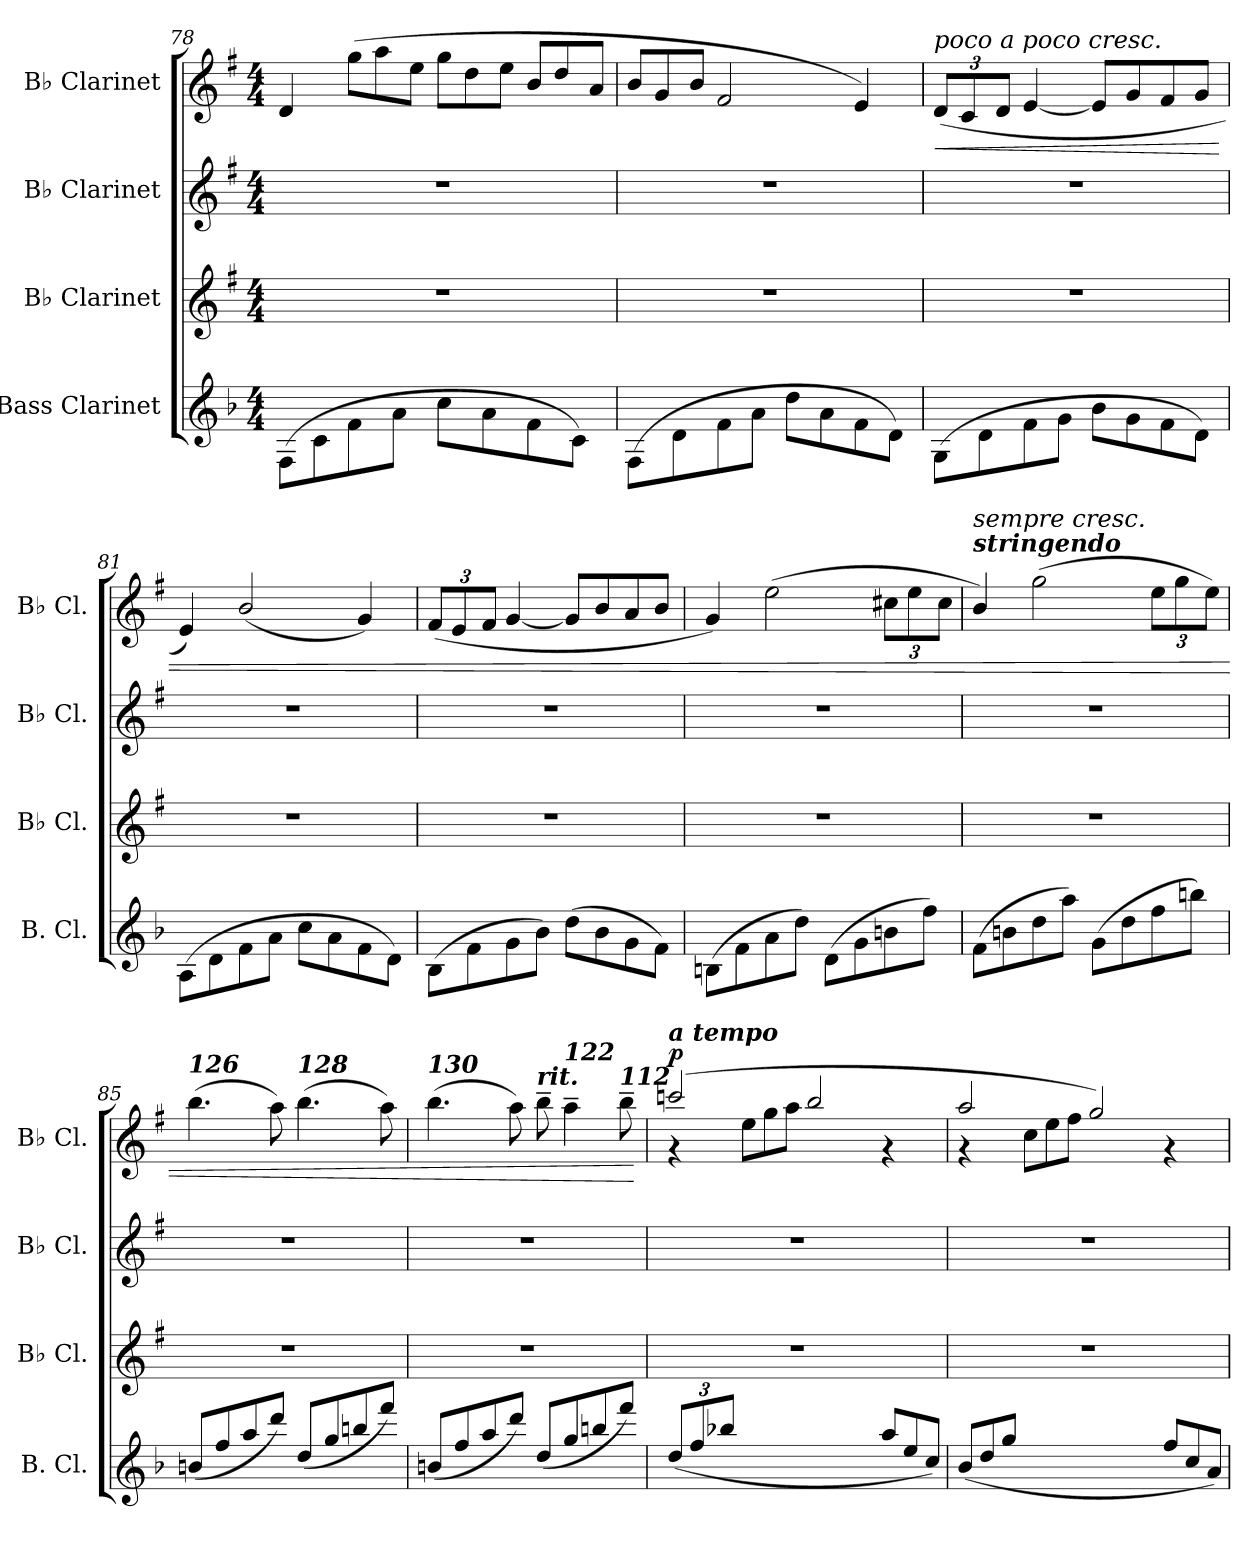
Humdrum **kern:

**kern	**kern	**kern	**kern	**dynam
*part4	*part3	*part2	*part1	*part1
*staff4	*staff3	*staff2	*staff1	*staff1
*I"Bass Clarinet	*I"B♭ Clarinet	*I"B♭ Clarinet	*I"B♭ Clarinet	*
*I'B. Cl.	*I'B♭ Cl.	*I'B♭ Cl.	*I'B♭ Cl.	*
*clefG2	*clefG2	*clefG2	*clefG2	*
*ITrd8c14	*ITrd1c2	*ITrd1c2	*ITrd1c2	*
*k[b-]	*k[b-]	*k[b-]	*k[b-]	*
*M4/4	*M4/4	*M4/4	*M4/4	*
=78	=78	=78	=78	=78
(>8FF\L	1r	1r	4c/	.
8C\	.	.	.	.
*	*	*	*Xtuplet	*
8F\	.	.	(>12ff\L	.
.	.	.	12gg\	.
8A\J	.	.	.	.
.	.	.	12dd\J	.
8c\L	.	.	12ff\L	.
.	.	.	12cc\	.
8A\	.	.	.	.
.	.	.	12dd\J	.
8F\	.	.	12a/L	.
.	.	.	12cc/	.
8C\J)	.	.	.	.
.	.	.	12g/J	.
=79	=79	=79	=79	=79
(>8FF\L	1r	1r	12a/L	.
.	.	.	12f/	.
8D\	.	.	.	.
.	.	.	12a/J	.
8F\	.	.	2e/	.
8A\J	.	.	.	.
8d\L	.	.	.	.
8A\	.	.	.	.
8F\	.	.	4d/)	.
8D\J)	.	.	.	.
!!LO:LB:g=z
=80	=80	=80	=80	=80
*	*	*	*tuplet	*
*	*	*	*Xbrackettup	*
!	!	!	!LO:TX:a:i:t=poco a poco cresc.	!
!	!	!	!	!LO:HP:b
(>8GG\L	1r	1r	(<12c/L	<
.	.	.	12B-/	.
8D\	.	.	.	.
.	.	.	12c/J	.
8F\	.	.	[4d/	.
8G\J	.	.	.	.
8B-\L	.	.	8d/L]	.
8G\	.	.	8f/	.
8F\	.	.	8e/	.
8D\J)	.	.	8f/J	.
=81	=81	=81	=81	=81
(>8AA\L	1r	1r	4d/)	.
8D\	.	.	.	.
8F\	.	.	(<2a/	.
8A\J	.	.	.	.
8c\L	.	.	.	.
8A\	.	.	.	.
8F\	.	.	4f/)	.
8D\J)	.	.	.	.
!!LO:LB:g=z
=82	=82	=82	=82	=82
(>8BB-\L	1r	1r	(<12e/L	.
.	.	.	12d/	.
8F\	.	.	.	.
.	.	.	12e/J	.
8G\	.	.	[4f/	.
8B-\J)	.	.	.	.
(>8d\L	.	.	8f/L]	.
8B-\	.	.	8a/	.
8G\	.	.	8g/	.
8F\J)	.	.	8a/J	.
=83	=83	=83	=83	=83
(>8BBn\L	1r	1r	4f/)	.
8F\	.	.	.	.
8A\	.	.	(>2dd\	.
8d\J)	.	.	.	.
(>8D\L	.	.	.	.
8G\	.	.	.	.
8Bn\	.	.	12bn\L	.
.	.	.	12dd\	.
8f\J)	.	.	.	.
.	.	.	12b\J	.
=84	=84	=84	=84	=84
!	!	!	!LO:TX:a:Bi:t=stringendo	!
!	!	!	!LO:TX:a:i:t=sempre cresc.	!
(>8F\L	1r	1r	4a/)	.
8Bn\	.	.	.	.
8d\	.	.	(>2ff\	.
8a\J)	.	.	.	.
(>8G\L	.	.	.	.
8d\	.	.	.	.
8f\	.	.	12dd\L	.
.	.	.	12ff\	.
8bn\J)	.	.	.	.
.	.	.	12dd\J)	.
=85	=85	=85	=85	=85
!	!	!	!LO:TX:a:Bi:t=126	!
(<8Bn/L	1r	1r	(>4.aa\	.
8f/	.	.	.	.
8a/	.	.	.	.
8dd/J)	.	.	8gg\)	.
!	!	!	!LO:TX:a:Bi:t=128	!
(<8d/L	.	.	(>4.aa\	.
8g/	.	.	.	.
8bn/	.	.	.	.
8ff/J)	.	.	8gg\)	.
!!LO:PB:g=z
=86	=86	=86	=86	=86
!	!	!	!LO:TX:a:Bi:t=130	!
(<8Bn/L	1r	1r	(>4.aa\	.
8f/	.	.	.	.
8a/	.	.	.	.
8dd/J)	.	.	8gg\)	.
!	!	!	!LO:TX:a:Bi:t=rit.	!
(<8d/L	.	.	8aa~\	.
!	!	!	!LO:TX:a:Bi:t=122	!
8g/	.	.	4gg~\	.
8bn/	.	.	.	.
!	!	!	!LO:TX:a:Bi:t=112	!
8ff/J)	.	.	8aa~\	.
.	.	.	.	[
!!LO:LB:g=z
=87	=87	=87	=87	=87
*Xbrackettup	*	*	*	*
*	*	*	*^	*
!	!	!	!LO:TX:a:Bi:t=a tempo	!	!
!	!	!	!	!	!LO:DY:a
(<12d/L	1r	1r	(>2bb-X/	4r	p
12f/	.	.	.	.	.
12b-X/J	.	.	.	.	.
*	*	*	*	*Xtuplet	*
4ryy	.	.	.	12dd\L	.
.	.	.	.	12ff\	.
.	.	.	.	12gg\J	.
4ryy	.	.	2aa/	12aa\Lyy	.
.	.	.	.	12ee\	.
.	.	.	.	12cc\J	.
*Xtuplet	*	*	*	*	*
12a/L	.	.	.	4r	.
12e/	.	.	.	.	.
12c/J)	.	.	.	.	.
=88	=88	=88	=88	=88	=88
(<12B-/L	1r	1r	2gg/	4r	.
12d/	.	.	.	.	.
12g/J	.	.	.	.	.
4ryy	.	.	.	12b-\L	.
.	.	.	.	12dd\	.
.	.	.	.	12ee\J	.
4ryy	.	.	2ff/)	12ff\Lyy	.
.	.	.	.	12cc\	.
.	.	.	.	12a\J	.
12f/L	.	.	.	4r	.
12c/	.	.	.	.	.
12A/J)	.	.	.	.	.
*	*	*	*v	*v	*
=	=	=	=	=
*-	*-	*-	*-	*-
